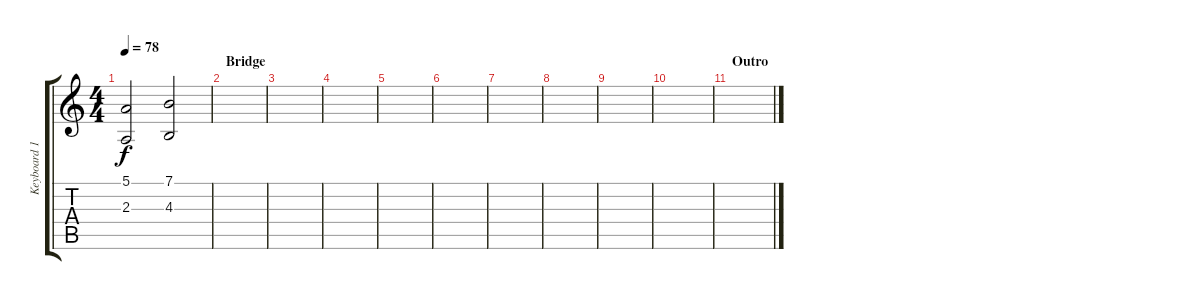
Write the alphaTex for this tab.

\track ("Keyboard 1" "Keyboard 1") {instrument stringensemble1}
\staff {score tabs}
\tuning (E4 B3 G3 D3 A2 E2) {hide}
\ts (4 4)
\tempo 78
\clef g2
\ks c
(5.1 2.3).2{dy f} (7.1 4.3).2 |
\section ("" "Bridge")
|
|
|
|
|
|
|
|
|
\section ("" "Outro")
